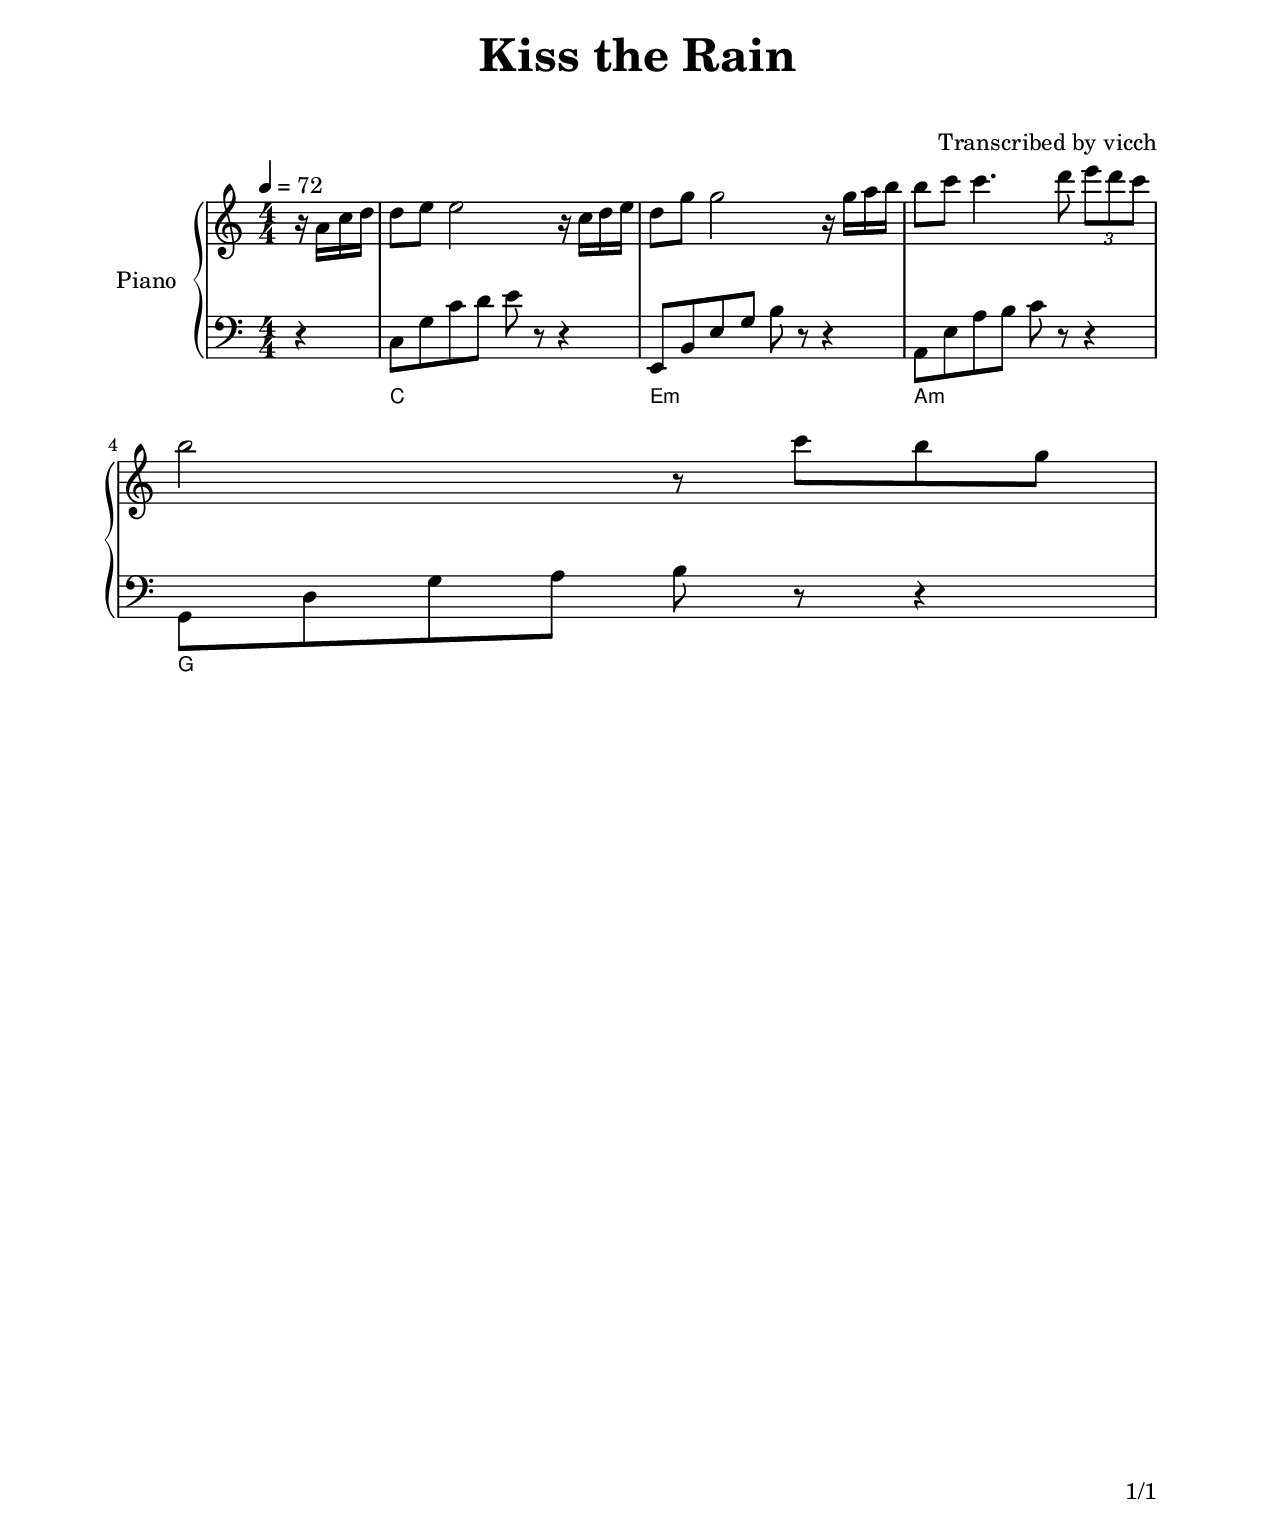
\version "2.24.3"
\include "../settings.v1.ly"

\header {
  title = \markup \override #'((font-size . 6)) "Kiss the Rain"
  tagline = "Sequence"
  transcriber = "Transcribed by vicch"
}

\paper {
  total-page = 1
  scoreTitleMarkup = \markup \fill-line {
    \null { \fromproperty #'header:transcriber }
  }
}

\markup \vspace #1.5

CI  = { c8  g8  c'8 d'8 e'8 r8 }
EmI = { e,8 b,8 e8  g8  b8  r8 }
GI  = { g,8 d8  g8  a8  b8  r8 }
AmI = { a,8 e8  a8  b8  c'8 r8 }

\score {
  \new PianoStaff \with {
    instrumentName = "Piano"
  } <<
    \new Staff {
      \tempo 4 = 72
      \clef treble
      \key c \major
      \time 4/4
      
      \partial 4    r16 a'16 c''16 d''16 | d''8 e''8 e''2 r16 c''16 d''16 e''16 | d''8 g''8 g''2 r16 g''16 a''16 b''16 | b''8 c'''8 c'''4. d'''8 \tuplet 3/2 { e''' d''' c'''} | \break
      b''2 r8 c'''8 b''8     g''8        |
    }
    \new Staff {
      \clef bass
      \key c \major
      \time 4/4
      
          r4 | \CI r4 | \EmI r4 | \AmI r4 |
      \GI r4 |
    }
    \chords {
      
          r4 | c2. r4 | e2.:m r4 | a2.:m r4 |
      g2. r4 |
    }
  >>
  \layout {}
  \midi {}
}
